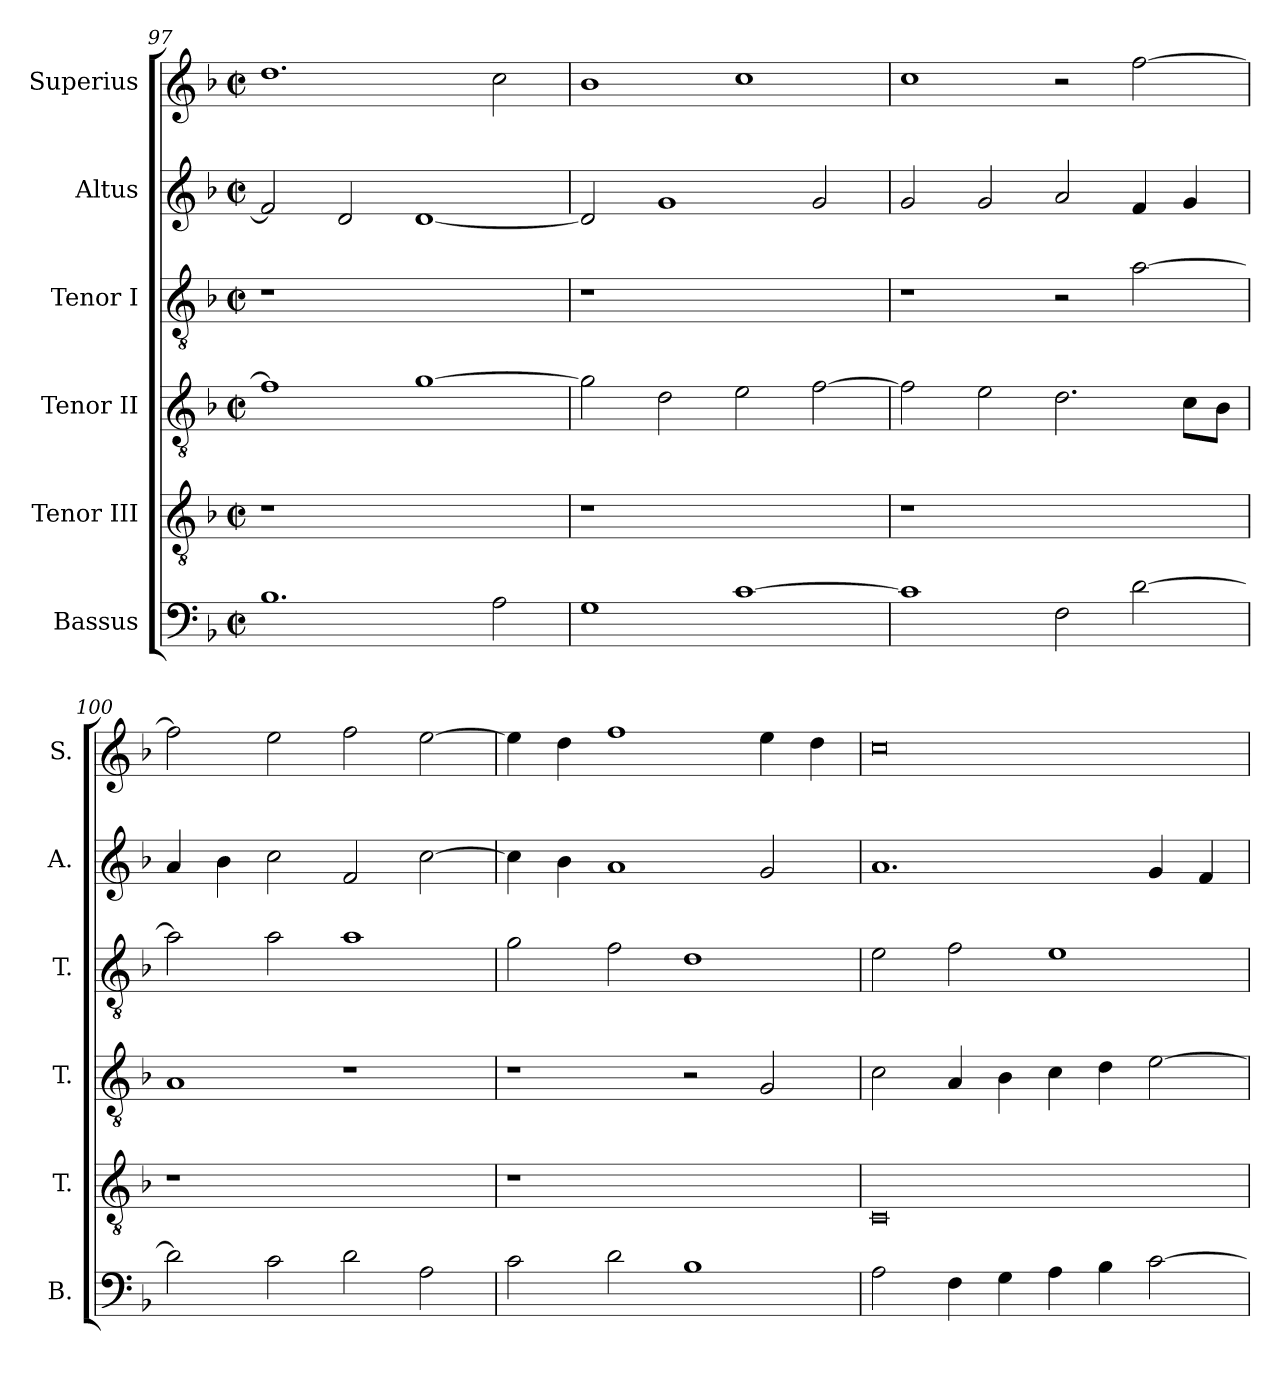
**kern	**kern	**kern	**kern	**kern	**kern
*part6	*part5	*part4	*part3	*part2	*part1
*staff6	*staff5	*staff4	*staff3	*staff2	*staff1
*I"Bassus	*I"Tenor III	*I"Tenor II	*I"Tenor I	*I"Altus	*I"Superius
*I'B.	*I'T.	*I'T.	*I'T.	*I'A.	*I'S.
*clefF4	*clefGv2	*clefGv2	*clefGv2	*clefG2	*clefG2
*	*ITrd7c12	*ITrd7c12	*ITrd7c12	*	*
*k[b-]	*k[b-]	*k[b-]	*k[b-]	*k[b-]	*k[b-]
*F:	*F:	*F:	*F:	*F:	*F:
*M2/2	*M2/2	*M2/2	*M2/2	*M2/2	*M2/2
*met(c|)	*met(c|)	*met(c|)	*met(c|)	*met(c|)	*met(c|)
=97	=97	=97	=97	=97	=97
!	!LO:N:vis=1	!	!LO:N:vis=1	!	!
1.B-i	1r	1Fi]	1r	2fi/]	1.ddi
.	.	.	.	2di/	.
.	1ryy	[>1Gi	1ryy	[<1di	.
2Ai\	.	.	.	.	2cci\
!!LO:PB:g=z
=98	=98	=98	=98	=98	=98
!	!LO:N:vis=1	!	!LO:N:vis=1	!	!
1Gi	1r	2Gi\]	1r	2di/]	1b-i
.	.	2Di\	.	1gi	.
[>1ci	1ryy	2Ei\	1ryy	.	1cci
.	.	[>2Fi\	.	2gi/	.
=99	=99	=99	=99	=99	=99
!	!LO:N:vis=1	!	!	!	!
1ci]	1r	2Fi\]	1r	2gi/	1cci
.	.	2Ei\	.	2gi/	.
2Fi\	1ryy	2.Di\	2r	2ai/	2r
[>2di\	.	.	[>2Ai\	4fi/	[>2ffi\
.	.	8Ci\L	.	4gi/	.
.	.	8BB-i\J	.	.	.
=100	=100	=100	=100	=100	=100
!	!LO:N:vis=1	!	!	!	!
2di\]	1r	1AAi	2Ai\]	4ai/	2ffi\]
.	.	.	.	4b-i\	.
2ci\	.	.	2Ai\	2cci\	2eei\
2di\	1ryy	1r	1Ai	2fi/	2ffi\
2Ai\	.	.	.	[>2cci\	[>2eei\
=101	=101	=101	=101	=101	=101
!	!LO:N:vis=1	!	!	!	!
2ci\	1r	1r	2Gi\	4cci\]	4eei\]
.	.	.	.	4b-i\	4ddi\
2di\	.	.	2Fi\	1ai	1ffi
1B-i	1ryy	2r	1Di	.	.
.	.	2GGi/	.	2gi/	4eei\
.	.	.	.	.	4ddi\
!!LO:LB:g=z
=102	=102	=102	=102	=102	=102
2Ai\	0CCi	2Ci\	2Ei\	1.ai	0cci
4Fi\	.	4AAi/	2Fi\	.	.
4Gi\	.	4BB-i\	.	.	.
4Ai\	.	4Ci\	1Ei	.	.
4B-i\	.	4Di\	.	.	.
[>2ci\	.	[>2Ei\	.	4gi/	.
.	.	.	.	4fi/	.
=	=	=	=	=	=
*-	*-	*-	*-	*-	*-
